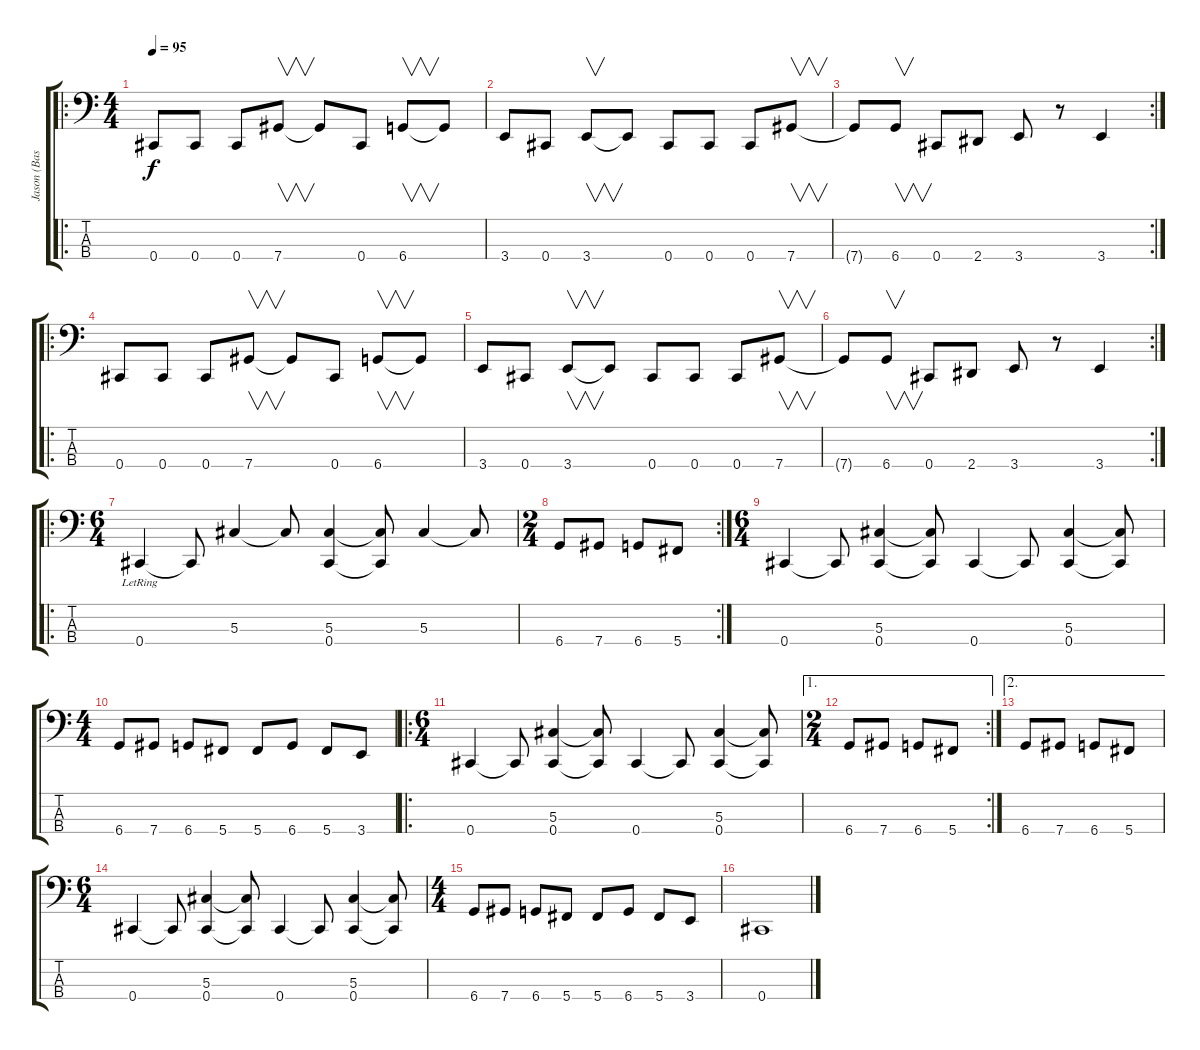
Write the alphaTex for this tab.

\track ("Jason (Bass)" "Jason (Bas") {instrument electricbasspick}
\staff {score tabs}
\tuning (Gb2 Db2 Ab1 Db1) {hide}
\ro
\ts (4 4)
\tempo 95
\clef f4
\ks c
0.4.8{dy f instrument electricbasspick} 0.4.8 0.4.8 7.4.8{v} 7.4{t}.8 0.4.8 6.4.8{v} 6.4{t}.8 |
3.4.8 0.4.8 3.4.8{v} 3.4{t}.8 0.4.8 0.4.8 0.4.8 7.4.8{v} |
\rc 2
7.4{t}.8 6.4.8{v} 0.4.8 2.4.8 3.4.8 r.8 3.4.4 |
\ro
0.4.8 0.4.8 0.4.8 7.4.8{v} 7.4{t}.8 0.4.8 6.4.8{v} 6.4{t}.8 |
3.4.8 0.4.8 3.4.8{v} 3.4{t}.8 0.4.8 0.4.8 0.4.8 7.4.8{v} |
\rc 2
7.4{t}.8 6.4.8{v} 0.4.8 2.4.8 3.4.8 r.8 3.4.4 |
\ro
\ts (6 4)
0.4{lr}.4 0.4{t}.8 5.3.4 5.3{t}.8 (5.3 0.4).4 (5.3{t} 0.4{t}).8 5.3.4 5.3{t}.8 |
\rc 2
\ts (2 4)
6.4.8 7.4.8 6.4.8 5.4.8 |
\ts (6 4)
0.4.4 0.4{t}.8 (5.3 0.4).4 (5.3{t} 0.4{t}).8 0.4.4 0.4{t}.8 (5.3 0.4).4 (5.3{t} 0.4{t}).8 |
\ts (4 4)
6.4.8 7.4.8 6.4.8 5.4.8 5.4.8 6.4.8 5.4.8 3.4.8 |
\ro
\ts (6 4)
0.4.4 0.4{t}.8 (5.3 0.4).4 (5.3{t} 0.4{t}).8 0.4.4 0.4{t}.8 (5.3 0.4).4 (5.3{t} 0.4{t}).8 |
\ae 1
\rc 2
\ts (2 4)
6.4.8 7.4.8 6.4.8 5.4.8 |
\ae 2
6.4.8 7.4.8 6.4.8 5.4.8 |
\ts (6 4)
0.4.4 0.4{t}.8 (5.3 0.4).4 (5.3{t} 0.4{t}).8 0.4.4 0.4{t}.8 (5.3 0.4).4 (5.3{t} 0.4{t}).8 |
\ts (4 4)
6.4.8 7.4.8 6.4.8 5.4.8 5.4.8 6.4.8 5.4.8 3.4.8 |
0.4.1
